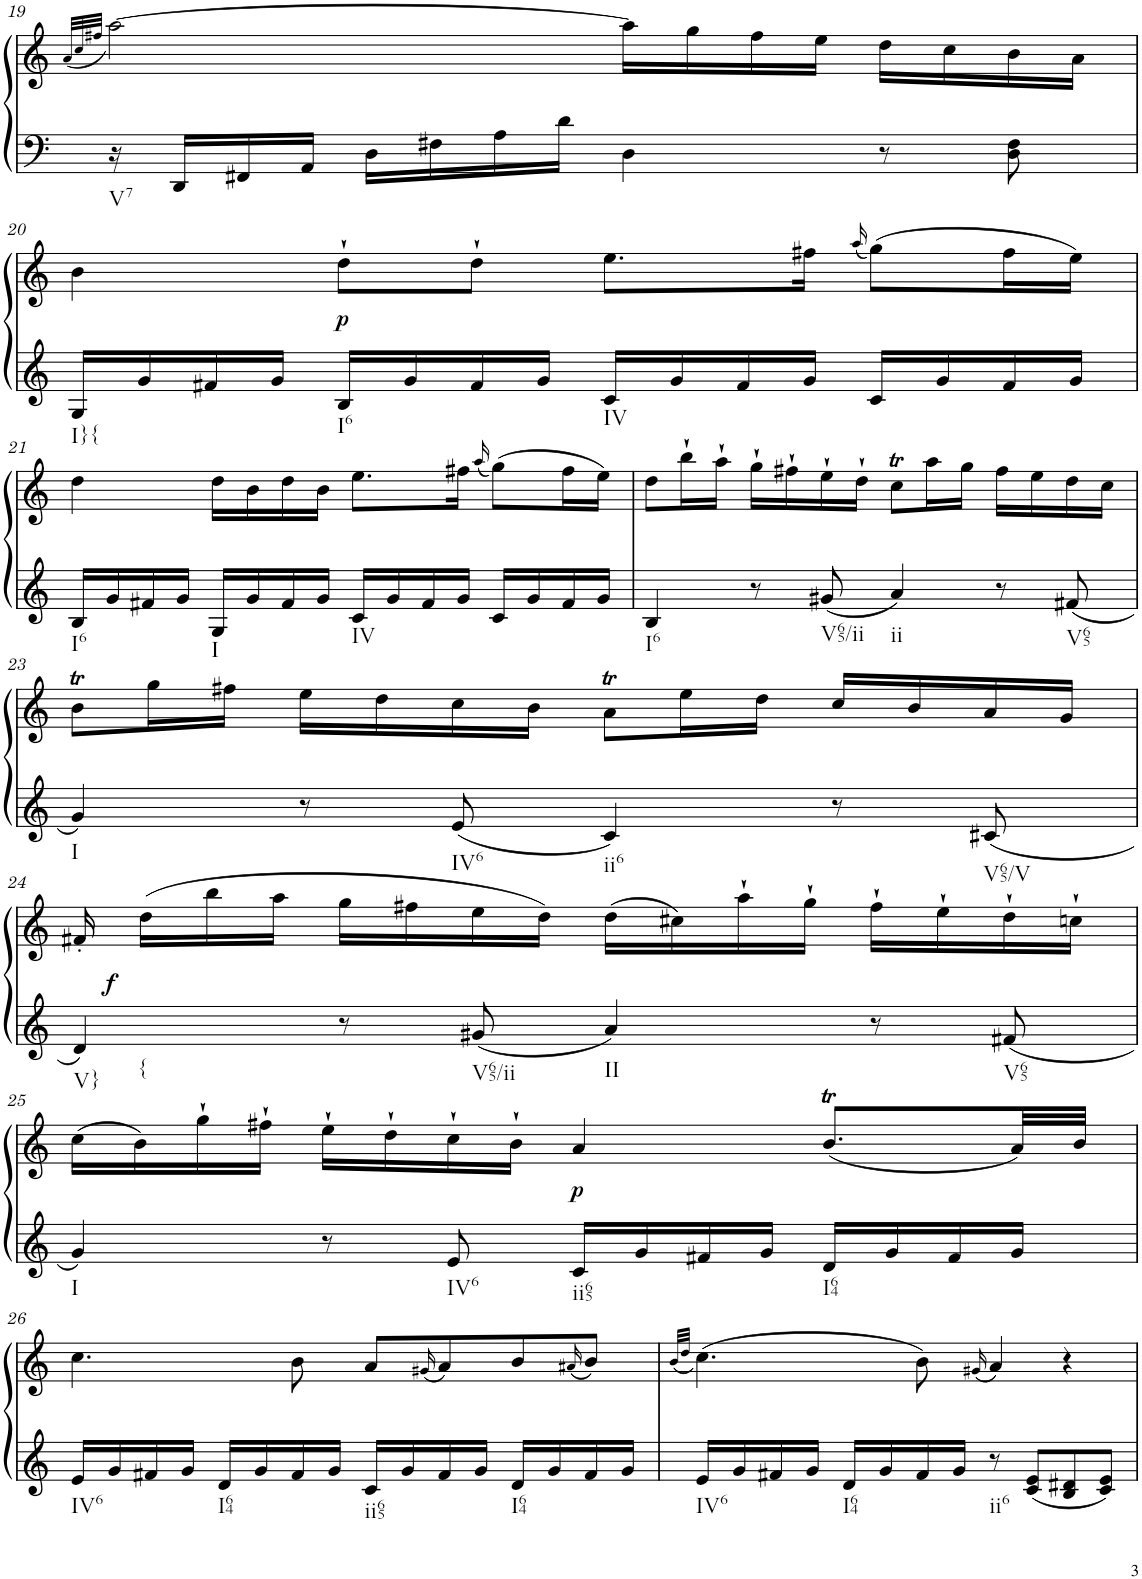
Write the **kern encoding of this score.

**kern	**kern	**dynam
*part1	*part1	*part1
*staff2	*staff1	*staff1/2
*I"Klavier linke Hand	*	*
!!LO:PB:g=z
*clefF4	*clefG2	*
*k[]	*k[]	*
*M4/4	*M4/4	*
=19	=19	=19
.	(32qa/LLL	.
.	32qcc/	.
.	32qff#X/JJJ	.
!LO:TX:b:t=V7	!	!
16r	[2aa\)	.
16DD/LL	.	.
16FF#X/	.	.
16AA/JJ	.	.
16D\LL	.	.
16F#X\	.	.
16A\	.	.
16d\JJ	.	.
4D\	16aa\LL]	.
.	16gg\	.
.	16ff#\	.
.	16ee\JJ	.
8r	16dd\LL	.
.	16cc\	.
8D\ 8F#\	16b\	.
.	16a\JJ	.
!!LO:LB:g=z
=20	=20	=20
!LO:TX:b:t=I}{	!	!
16G/LL	4b\	.
16g/	.	.
16f#X/	.	.
16g/JJ	.	.
!LO:TX:b:t=I6	!	!
!	!	!LO:DY:b
16B/LL	8dd`\L	p
16g/	.	.
16f#/	8dd`\J	.
16g/JJ	.	.
!LO:TX:b:t=IV	!	!
16c/LL	8.ee\L	.
16g/	.	.
16f#/	.	.
16g/JJ	16ff#X\Jk	.
.	(16qaa/	.
16c/LL	(8gg\L)	.
16g/	.	.
16f#/	16ff#\L	.
16g/JJ	16ee\JJ)	.
!!LO:LB:g=z
=21	=21	=21
!LO:TX:b:t=I6	!	!
16B/LL	4dd\	.
16g/	.	.
16f#X/	.	.
16g/JJ	.	.
!LO:TX:b:t=I	!	!
16G/LL	16dd\LL	.
16g/	16b\	.
16f#/	16dd\	.
16g/JJ	16b\JJ	.
!LO:TX:b:t=IV	!	!
16c/LL	8.ee\L	.
16g/	.	.
16f#/	.	.
16g/JJ	16ff#X\Jk	.
.	(16qaa/	.
16c/LL	(8gg\L)	.
16g/	.	.
16f#/	16ff#\L	.
16g/JJ	16ee\JJ)	.
=22	=22	=22
!LO:TX:b:t=I6	!	!
4B/	8dd\L	.
.	16bb`\L	.
.	16aa`\JJ	.
8r	16gg`\LL	.
.	16ff#X`\	.
!LO:TX:b:t=V65/ii	!	!
8g#X/	16ee`\	.
.	16dd`\JJ	.
!LO:TX:b:t=ii	!	!
4a/	8ccT\L	.
.	16aa\L	.
.	16gg\JJ	.
8r	16ff#\LL	.
.	16ee\	.
!LO:TX:b:t=V65	!	!
8f#X/	16dd\	.
.	16cc\JJ	.
!!LO:LB:g=z
=23	=23	=23
!LO:TX:b:t=I	!	!
4g/	8bt\L	.
.	16gg\L	.
.	16ff#X\JJ	.
8r	16ee\LL	.
.	16dd\	.
!LO:TX:b:t=IV6	!	!
8e/	16cc\	.
.	16b\JJ	.
!LO:TX:b:t=ii6	!	!
4c/	8aT\L	.
.	16ee\L	.
.	16dd\JJ	.
8r	16cc/LL	.
.	16b/	.
!LO:TX:b:t=V65/V	!	!
8c#X/	16a/	.
.	16g/JJ	.
!!LO:LB:g=z
=24	=24	=24
!LO:TX:b:t=V}	!	!
!LO:TX:b:t={	!	!
!	!	!LO:DY:a=2
4d/	16f#X'/	f
.	(16dd\LL	.
.	16bb\	.
.	16aa\JJ	.
8r	16gg\LL	.
.	16ff#X\	.
!LO:TX:b:t=V65/ii	!	!
8g#X/	16ee\	.
.	16dd\JJ)	.
!LO:TX:b:t=II	!	!
4a/	(16dd\LL	.
.	16cc#X\)	.
.	16aa`\	.
.	16gg`\JJ	.
8r	16ff#`\LL	.
.	16ee`\	.
!LO:TX:b:t=V65	!	!
8f#X/	16dd`\	.
.	16ccn`\JJ	.
!!LO:LB:g=z
=25	=25	=25
!LO:TX:b:t=I	!	!
4g/	(16cc\LL	.
.	16b\)	.
.	16gg`\	.
.	16ff#X`\JJ	.
8r	16ee`\LL	.
.	16dd`\	.
!LO:TX:b:t=IV6	!	!
8e/	16cc`\	.
.	16b`\JJ	.
!LO:TX:b:t=ii65	!	!
!	!	!LO:DY:b
16c/LL	4a/	p
16g/	.	.
16f#X/	.	.
16g/JJ	.	.
!LO:TX:b:t=I64	!	!
16d/LL	(8.bt/L	.
16g/	.	.
16f#/	.	.
16g/JJ	32a/LL)	.
.	32b/JJJ	.
!!LO:LB:g=z
=26	=26	=26
!LO:TX:b:t=IV6	!	!
16e/LL	4.cc\	.
16g/	.	.
16f#X/	.	.
16g/JJ	.	.
!LO:TX:b:t=I64	!	!
16d/LL	.	.
16g/	.	.
16f#/	8b\	.
16g/JJ	.	.
!LO:TX:b:t=ii65	!	!
16c/LL	8a/L	.
16g/	.	.
.	(16qg#X/	.
16f#/	8a/)	.
16g/JJ	.	.
!LO:TX:b:t=I64	!	!
16d/LL	8b/	.
16g/	.	.
.	(16qa#X/	.
16f#/	8b/J)	.
16g/JJ	.	.
=27	=27	=27
.	(32qb/LLL	.
.	32qdd/JJJ	.
!LO:TX:b:t=IV6	!	!
16e/LL	(4.cc\)	.
16g/	.	.
16f#X/	.	.
16g/JJ	.	.
!LO:TX:b:t=I64	!	!
16d/LL	.	.
16g/	.	.
16f#/	8b\)	.
16g/JJ	.	.
.	(16qg#X/	.
!LO:TX:b:t=ii6	!	!
8r	4a/)	.
8c/ 8e/L	.	.
8B/ 8d#X/	4r	.
8c/ 8e/J	.	.
=	=	=
*-	*-	*-
